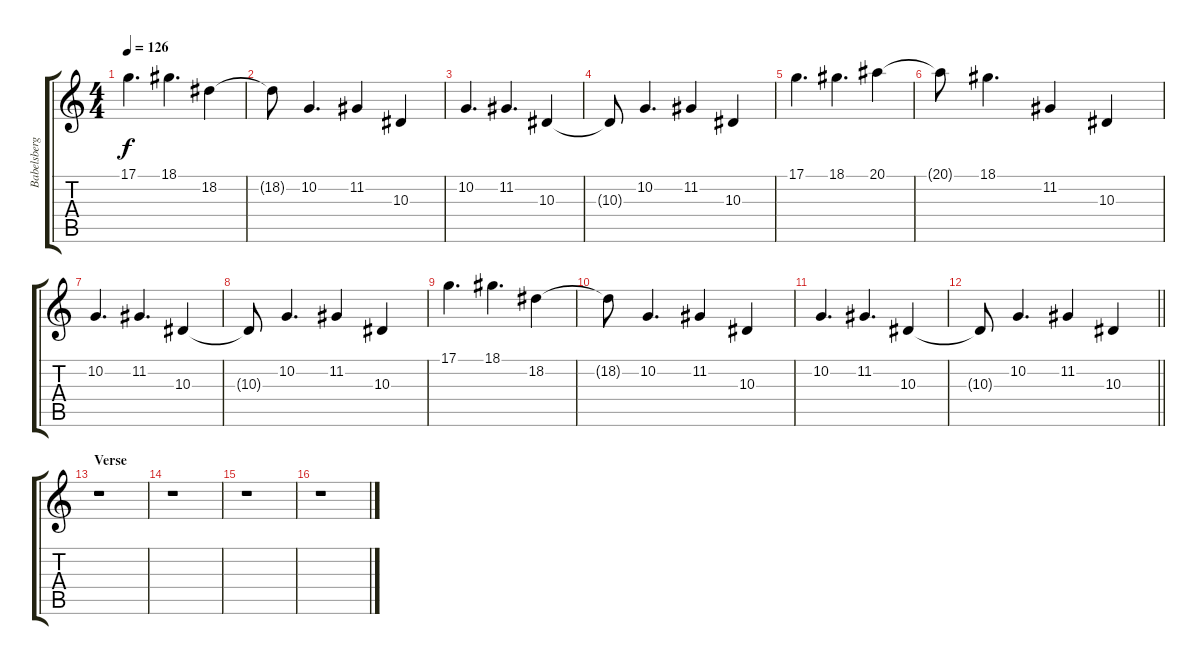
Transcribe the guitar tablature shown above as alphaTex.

\track ("Babelsberg Film Orchestra" "Babelsberg") {instrument stringensemble1}
\staff {score tabs}
\tuning (D4 A3 F3 C3 G2 D2) {hide}
\ts (4 4)
\tempo 126
\clef g2
\ks c
17.1.4{d dy f} 18.1.4{d} 18.2.4 |
18.2{t}.8 10.2.4{d} 11.2.4 10.3.4 |
10.2.4{d} 11.2.4{d} 10.3.4 |
10.3{t}.8 10.2.4{d} 11.2.4 10.3.4 |
17.1.4{d} 18.1.4{d} 20.1.4 |
20.1{t}.8 18.1.4{d} 11.2.4 10.3.4 |
10.2.4{d} 11.2.4{d} 10.3.4 |
10.3{t}.8 10.2.4{d} 11.2.4 10.3.4 |
17.1.4{d} 18.1.4{d} 18.2.4 |
18.2{t}.8 10.2.4{d} 11.2.4 10.3.4 |
10.2.4{d} 11.2.4{d} 10.3.4 |
\barLineRight lightlight
10.3{t}.8 10.2.4{d} 11.2.4 10.3.4 |
\section ("" "Verse")
r.1 |
r.1 |
r.1 |
r.1
